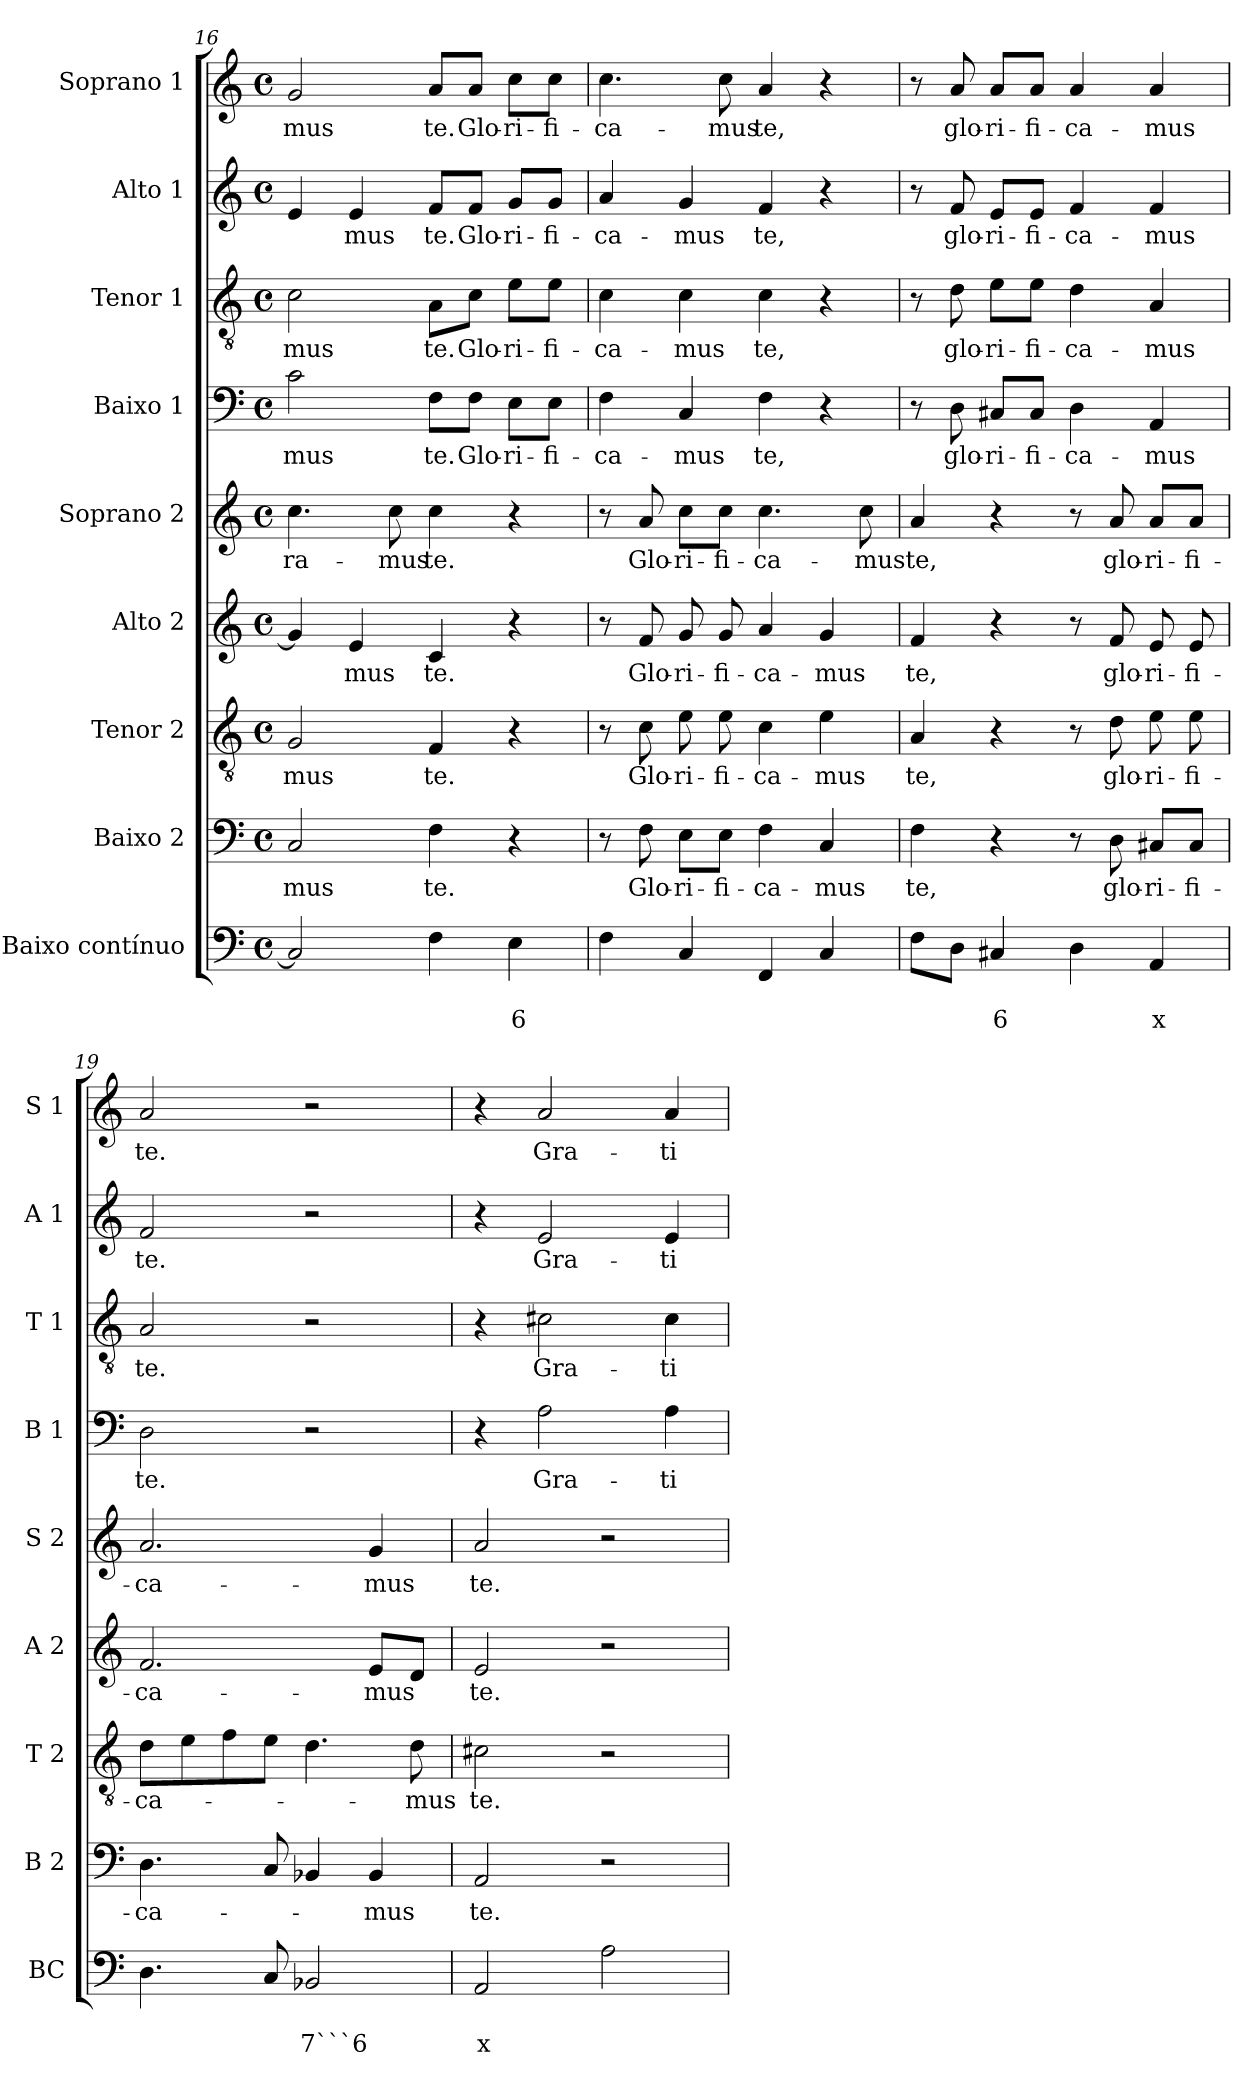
**kern	**text	**text	**kern	**text	**kern	**text	**kern	**text	**kern	**text	**kern	**text	**kern	**text	**kern	**text	**kern	**text
*part9	*part9	*part9	*part8	*part8	*part7	*part7	*part6	*part6	*part5	*part5	*part4	*part4	*part3	*part3	*part2	*part2	*part1	*part1
*staff9	*staff9	*staff9	*staff8	*staff8	*staff7	*staff7	*staff6	*staff6	*staff5	*staff5	*staff4	*staff4	*staff3	*staff3	*staff2	*staff2	*staff1	*staff1
*I"Baixo contínuo	*	*	*I"Baixo 2	*	*I"Tenor 2	*	*I"Alto 2	*	*I"Soprano 2	*	*I"Baixo 1	*	*I"Tenor 1	*	*I"Alto 1	*	*I"Soprano 1	*
*I'BC	*	*	*I'B 2	*	*I'T 2	*	*I'A 2	*	*I'S 2	*	*I'B 1	*	*I'T 1	*	*I'A 1	*	*I'S 1	*
*clefF4	*	*	*clefF4	*	*clefGv2	*	*clefG2	*	*clefG2	*	*clefF4	*	*clefGv2	*	*clefG2	*	*clefG2	*
*k[]	*	*	*k[]	*	*k[]	*	*k[]	*	*k[]	*	*k[]	*	*k[]	*	*k[]	*	*k[]	*
*C:	*	*	*C:	*	*C:	*	*C:	*	*C:	*	*C:	*	*C:	*	*C:	*	*C:	*
*M4/4	*	*	*M4/4	*	*M4/4	*	*M4/4	*	*M4/4	*	*M4/4	*	*M4/4	*	*M4/4	*	*M4/4	*
*met(c)	*	*	*met(c)	*	*met(c)	*	*met(c)	*	*met(c)	*	*met(c)	*	*met(c)	*	*met(c)	*	*met(c)	*
=16	=16	=16	=16	=16	=16	=16	=16	=16	=16	=16	=16	=16	=16	=16	=16	=16	=16	=16
!	!	!	!	!LO:LY:b	!	!LO:LY:b	!	!	!	!LO:LY:b	!	!LO:LY:b	!	!LO:LY:b	!	!	!	!LO:LY:b
2C/]	.	.	2C/	-mus	2G/	-mus	4g/]	.	4.cc\	-ra-	2c\	-mus	2c\	-mus	4e/	.	2g/	-mus
!	!	!	!	!	!	!	!	!LO:LY:b	!	!	!	!	!	!	!	!LO:LY:b	!	!
.	.	.	.	.	.	.	4e/	-mus	.	.	.	.	.	.	4e/	-mus	.	.
!	!	!	!	!	!	!	!	!	!	!LO:LY:b	!	!	!	!	!	!	!	!
.	.	.	.	.	.	.	.	.	8cc\	-mus	.	.	.	.	.	.	.	.
!	!	!	!	!LO:LY:b	!	!LO:LY:b	!	!LO:LY:b	!	!LO:LY:b	!	!LO:LY:b	!	!LO:LY:b	!	!LO:LY:b	!	!LO:LY:b
4F\	.	.	4F\	te.	4F/	te.	4c/	te.	4cc\	te.	8F\L	te.	8A\L	te.	8f/L	te.	8a/L	te.
!	!	!	!	!	!	!	!	!	!	!	!	!LO:LY:b	!	!LO:LY:b	!	!LO:LY:b	!	!LO:LY:b
.	.	.	.	.	.	.	.	.	.	.	8F\J	Glo-	8c\J	Glo-	8f/J	Glo-	8a/J	Glo-
!	!	!LO:LY:b	!	!	!	!	!	!	!	!	!	!LO:LY:b	!	!LO:LY:b	!	!LO:LY:b	!	!LO:LY:b
4E\	.	6	4r	.	4r	.	4r	.	4r	.	8E\L	-ri-	8e\L	-ri-	8g/L	-ri-	8cc\L	-ri-
!	!	!	!	!	!	!	!	!	!	!	!	!LO:LY:b	!	!LO:LY:b	!	!LO:LY:b	!	!LO:LY:b
.	.	.	.	.	.	.	.	.	.	.	8E\J	-fi-	8e\J	-fi-	8g/J	-fi-	8cc\J	-fi-
=17	=17	=17	=17	=17	=17	=17	=17	=17	=17	=17	=17	=17	=17	=17	=17	=17	=17	=17
!	!	!	!	!	!	!	!	!	!	!	!	!LO:LY:b	!	!LO:LY:b	!	!LO:LY:b	!	!LO:LY:b
4F\	.	.	8r	.	8r	.	8r	.	8r	.	4F\	-ca-	4c\	-ca-	4a/	-ca-	4.cc\	-ca-
!	!	!	!	!LO:LY:b	!	!LO:LY:b	!	!LO:LY:b	!	!LO:LY:b	!	!	!	!	!	!	!	!
.	.	.	8F\	Glo-	8c\	Glo-	8f/	Glo-	8a/	Glo-	.	.	.	.	.	.	.	.
!	!	!	!	!LO:LY:b	!	!LO:LY:b	!	!LO:LY:b	!	!LO:LY:b	!	!LO:LY:b	!	!LO:LY:b	!	!LO:LY:b	!	!
4C/	.	.	8E\L	-ri-	8e\	-ri-	8g/	-ri-	8cc\L	-ri-	4C/	-mus	4c\	-mus	4g/	-mus	.	.
!	!	!	!	!LO:LY:b	!	!LO:LY:b	!	!LO:LY:b	!	!LO:LY:b	!	!	!	!	!	!	!	!LO:LY:b
.	.	.	8E\J	-fi-	8e\	-fi-	8g/	-fi-	8cc\J	-fi-	.	.	.	.	.	.	8cc\	-mus
!	!	!	!	!LO:LY:b	!	!LO:LY:b	!	!LO:LY:b	!	!LO:LY:b	!	!LO:LY:b	!	!LO:LY:b	!	!LO:LY:b	!	!LO:LY:b
4FF/	.	.	4F\	-ca-	4c\	-ca-	4a/	-ca-	4.cc\	-ca-	4F\	te,	4c\	te,	4f/	te,	4a/	te,
!	!	!	!	!LO:LY:b	!	!LO:LY:b	!	!LO:LY:b	!	!	!	!	!	!	!	!	!	!
4C/	.	.	4C/	-mus	4e\	-mus	4g/	-mus	.	.	4r	.	4r	.	4r	.	4r	.
!	!	!	!	!	!	!	!	!	!	!LO:LY:b	!	!	!	!	!	!	!	!
.	.	.	.	.	.	.	.	.	8cc\	-mus	.	.	.	.	.	.	.	.
!!LO:PB:g=z
=18	=18	=18	=18	=18	=18	=18	=18	=18	=18	=18	=18	=18	=18	=18	=18	=18	=18	=18
!	!	!	!	!LO:LY:b	!	!LO:LY:b	!	!LO:LY:b	!	!LO:LY:b	!	!	!	!	!	!	!	!
8F\L	.	.	4F\	te,	4A/	te,	4f/	te,	4a/	te,	8r	.	8r	.	8r	.	8r	.
!	!	!	!	!	!	!	!	!	!	!	!	!LO:LY:b	!	!LO:LY:b	!	!LO:LY:b	!	!LO:LY:b
8D\J	.	.	.	.	.	.	.	.	.	.	8D\	glo-	8d\	glo-	8f/	glo-	8a/	glo-
!	!	!LO:LY:b	!	!	!	!	!	!	!	!	!	!LO:LY:b	!	!LO:LY:b	!	!LO:LY:b	!	!LO:LY:b
4C#X/	.	6	4r	.	4r	.	4r	.	4r	.	8C#X/L	-ri-	8e\L	-ri-	8e/L	-ri-	8a/L	-ri-
!	!	!	!	!	!	!	!	!	!	!	!	!LO:LY:b	!	!LO:LY:b	!	!LO:LY:b	!	!LO:LY:b
.	.	.	.	.	.	.	.	.	.	.	8C#/J	-fi-	8e\J	-fi-	8e/J	-fi-	8a/J	-fi-
!	!	!	!	!	!	!	!	!	!	!	!	!LO:LY:b	!	!LO:LY:b	!	!LO:LY:b	!	!LO:LY:b
4D\	.	.	8r	.	8r	.	8r	.	8r	.	4D\	-ca-	4d\	-ca-	4f/	-ca-	4a/	-ca-
!	!	!	!	!LO:LY:b	!	!LO:LY:b	!	!LO:LY:b	!	!LO:LY:b	!	!	!	!	!	!	!	!
.	.	.	8D\	glo-	8d\	glo-	8f/	glo-	8a/	glo-	.	.	.	.	.	.	.	.
!	!	!LO:LY:b	!	!LO:LY:b	!	!LO:LY:b	!	!LO:LY:b	!	!LO:LY:b	!	!LO:LY:b	!	!LO:LY:b	!	!LO:LY:b	!	!LO:LY:b
4AA/	.	x	8C#X/L	-ri-	8e\	-ri-	8e/	-ri-	8a/L	-ri-	4AA/	-mus	4A/	-mus	4f/	-mus	4a/	-mus
!	!	!	!	!LO:LY:b	!	!LO:LY:b	!	!LO:LY:b	!	!LO:LY:b	!	!	!	!	!	!	!	!
.	.	.	8C#/J	-fi-	8e\	-fi-	8e/	-fi-	8a/J	-fi-	.	.	.	.	.	.	.	.
=19	=19	=19	=19	=19	=19	=19	=19	=19	=19	=19	=19	=19	=19	=19	=19	=19	=19	=19
!	!	!	!	!LO:LY:b	!	!LO:LY:b	!	!LO:LY:b	!	!LO:LY:b	!	!LO:LY:b	!	!LO:LY:b	!	!LO:LY:b	!	!LO:LY:b
4.D\	.	.	4.D\	-ca-	8d\L	-ca-	2.f/	-ca-	2.a/	-ca-	2D\	te.	2A/	te.	2f/	te.	2a/	te.
.	.	.	.	.	8e\	.	.	.	.	.	.	.	.	.	.	.	.	.
.	.	.	.	.	8f\	.	.	.	.	.	.	.	.	.	.	.	.	.
8C/	.	.	8C/	.	8e\J	.	.	.	.	.	.	.	.	.	.	.	.	.
!	!	!LO:LY:b	!	!	!	!	!	!	!	!	!	!	!	!	!	!	!	!
2BB-X/	.	7```6	4BB-X/	.	4.d\	.	.	.	.	.	2r	.	2r	.	2r	.	2r	.
!	!	!	!	!LO:LY:b	!	!	!	!LO:LY:b	!	!LO:LY:b	!	!	!	!	!	!	!	!
.	.	.	4BB-/	-mus	.	.	8e/L	-mus	4g/	-mus	.	.	.	.	.	.	.	.
!	!	!	!	!	!	!LO:LY:b	!	!	!	!	!	!	!	!	!	!	!	!
.	.	.	.	.	8d\	-mus	8d/J	.	.	.	.	.	.	.	.	.	.	.
=20	=20	=20	=20	=20	=20	=20	=20	=20	=20	=20	=20	=20	=20	=20	=20	=20	=20	=20
!	!	!LO:LY:b	!	!LO:LY:b	!	!LO:LY:b	!	!LO:LY:b	!	!LO:LY:b	!	!	!	!	!	!	!	!
2AA/	.	x	2AA/	te.	2c#X\	te.	2e/	te.	2a/	te.	4r	.	4r	.	4r	.	4r	.
!	!	!	!	!	!	!	!	!	!	!	!	!LO:LY:b	!	!LO:LY:b	!	!LO:LY:b	!	!LO:LY:b
.	.	.	.	.	.	.	.	.	.	.	2A\	Gra-	2c#X\	Gra-	2e/	Gra-	2a/	Gra-
2A\	.	.	2r	.	2r	.	2r	.	2r	.	.	.	.	.	.	.	.	.
!	!	!	!	!	!	!	!	!	!	!	!	!LO:LY:b	!	!LO:LY:b	!	!LO:LY:b	!	!LO:LY:b
.	.	.	.	.	.	.	.	.	.	.	4A\	-ti-	4c#\	-ti-	4e/	-ti-	4a/	-ti-
=	=	=	=	=	=	=	=	=	=	=	=	=	=	=	=	=	=	=
*-	*-	*-	*-	*-	*-	*-	*-	*-	*-	*-	*-	*-	*-	*-	*-	*-	*-	*-
